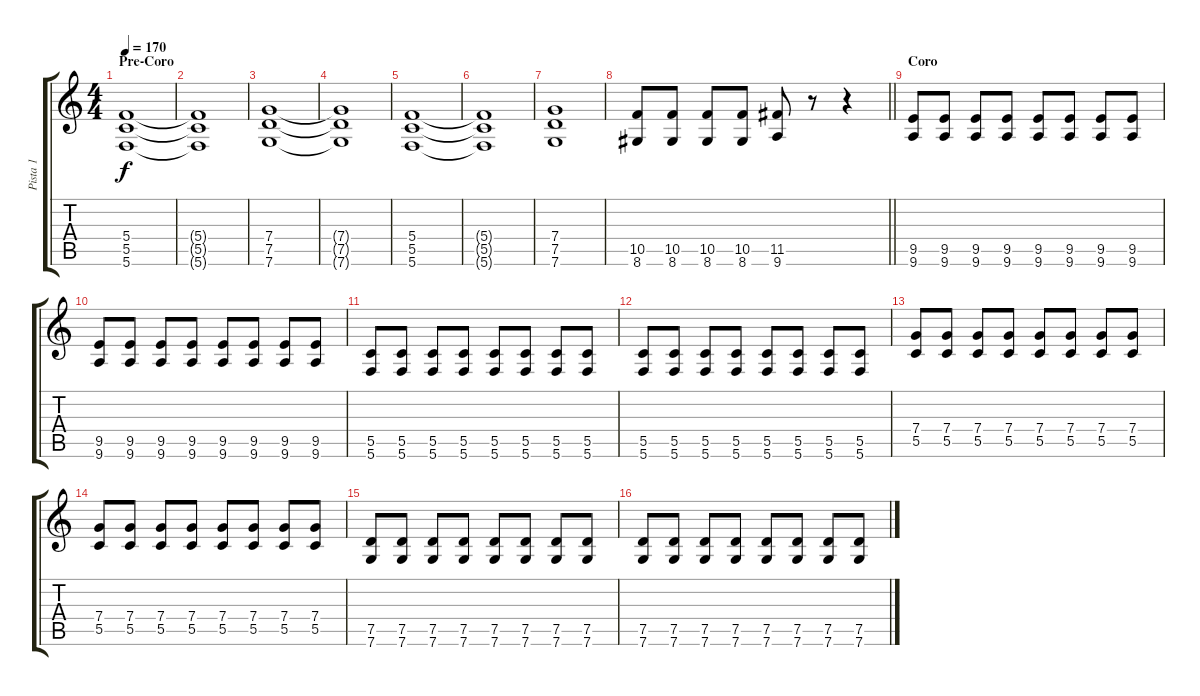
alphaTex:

\track ("Pista 1" "Pista 1") {instrument distortionguitar}
\staff {score tabs}
\tuning (D4 A3 F3 C3 G2 C2) {hide}
\ts (4 4)
\section ("" "Pre-Coro")
\tempo 170
\clef g2
\ks c
(5.4 5.5 5.6).1{dy f} |
(5.4{t} 5.5{t} 5.6{t}).1 |
(7.4 7.5 7.6).1 |
(7.4{t} 7.5{t} 7.6{t}).1 |
(5.4 5.5 5.6).1 |
(5.4{t} 5.5{t} 5.6{t}).1 |
(7.4 7.5 7.6).1 |
\barLineRight lightlight
(10.5 8.6).8 (10.5 8.6).8 (10.5 8.6).8 (10.5 8.6).8 (11.5 9.6).8 r.8 r.4 |
\section ("" "Coro")
(9.5 9.6).8 (9.5 9.6).8 (9.5 9.6).8 (9.5 9.6).8 (9.5 9.6).8 (9.5 9.6).8 (9.5 9.6).8 (9.5 9.6).8 |
(9.5 9.6).8 (9.5 9.6).8 (9.5 9.6).8 (9.5 9.6).8 (9.5 9.6).8 (9.5 9.6).8 (9.5 9.6).8 (9.5 9.6).8 |
(5.5 5.6).8 (5.5 5.6).8 (5.5 5.6).8 (5.5 5.6).8 (5.5 5.6).8 (5.5 5.6).8 (5.5 5.6).8 (5.5 5.6).8 |
(5.5 5.6).8 (5.5 5.6).8 (5.5 5.6).8 (5.5 5.6).8 (5.5 5.6).8 (5.5 5.6).8 (5.5 5.6).8 (5.5 5.6).8 |
(7.4 5.5).8 (7.4 5.5).8 (7.4 5.5).8 (7.4 5.5).8 (7.4 5.5).8 (7.4 5.5).8 (7.4 5.5).8 (7.4 5.5).8 |
(7.4 5.5).8 (7.4 5.5).8 (7.4 5.5).8 (7.4 5.5).8 (7.4 5.5).8 (7.4 5.5).8 (7.4 5.5).8 (7.4 5.5).8 |
(7.5 7.6).8 (7.5 7.6).8 (7.5 7.6).8 (7.5 7.6).8 (7.5 7.6).8 (7.5 7.6).8 (7.5 7.6).8 (7.5 7.6).8 |
(7.5 7.6).8 (7.5 7.6).8 (7.5 7.6).8 (7.5 7.6).8 (7.5 7.6).8 (7.5 7.6).8 (7.5 7.6).8 (7.5 7.6).8
